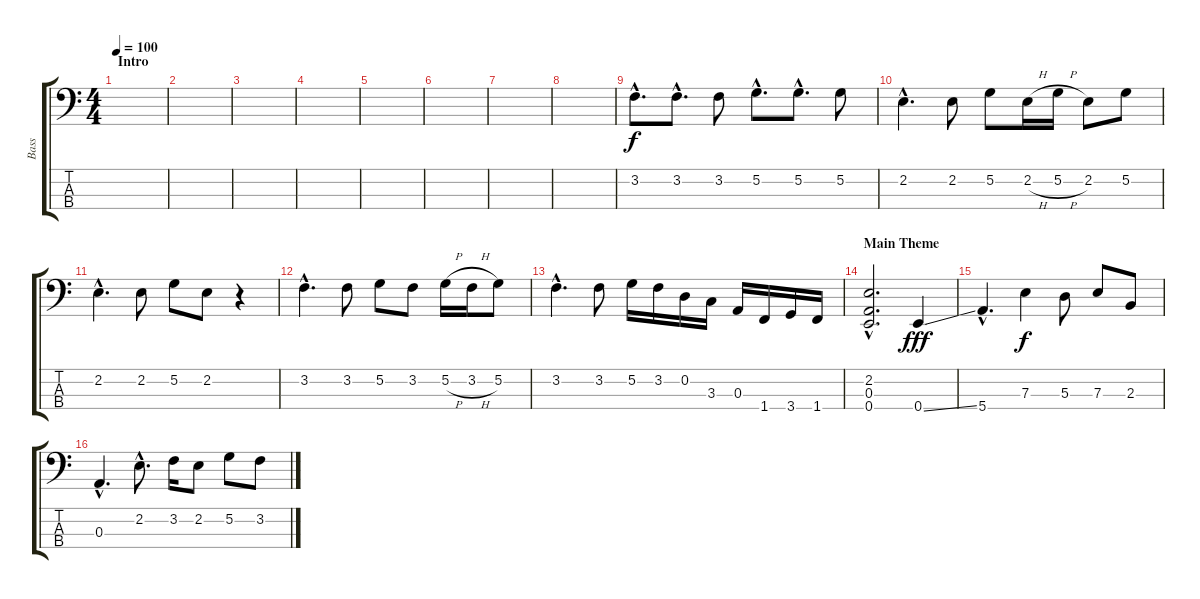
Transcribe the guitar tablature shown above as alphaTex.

\track ("Bass" "Bass") {instrument electricbasspick}
\staff {score tabs}
\tuning (G2 D2 A1 E1) {hide}
\ts (4 4)
\section ("" "Intro")
\tempo 100
\clef f4
\ks c
|
|
|
|
|
|
|
|
3.2{hac}.8{d} 3.2{hac}.8{d} 3.2.8 5.2{hac}.8{d} 5.2{hac}.8{d} 5.2.8 |
2.2{hac}.4{d} 2.2.8 5.2.8 2.2{h}.16 5.2{h}.16 2.2.8 5.2.8 |
2.2{hac}.4{d} 2.2.8 5.2.8 2.2.8 r.4 |
3.2{hac}.4{d} 3.2.8 5.2.8 3.2.8 5.2{h}.16 3.2{h}.16 5.2.8 |
3.2{hac}.4{d} 3.2.8 5.2.16 3.2.16 0.2.16 3.3.16 0.3.16 1.4.16 3.4.16 1.4.16 |
\section ("" "Main Theme")
(2.2{hac} 0.3{hac} 0.4{hac}).2{d} 0.4{ss}.4{dy fff} |
5.4{hac}.4{d} 7.3.4{dy f} 5.3.8 7.3.8 2.3.8 |
0.3{hac}.4{d} 2.2{hac}.8{d} 3.2.16 2.2.8 5.2.8 3.2.8
